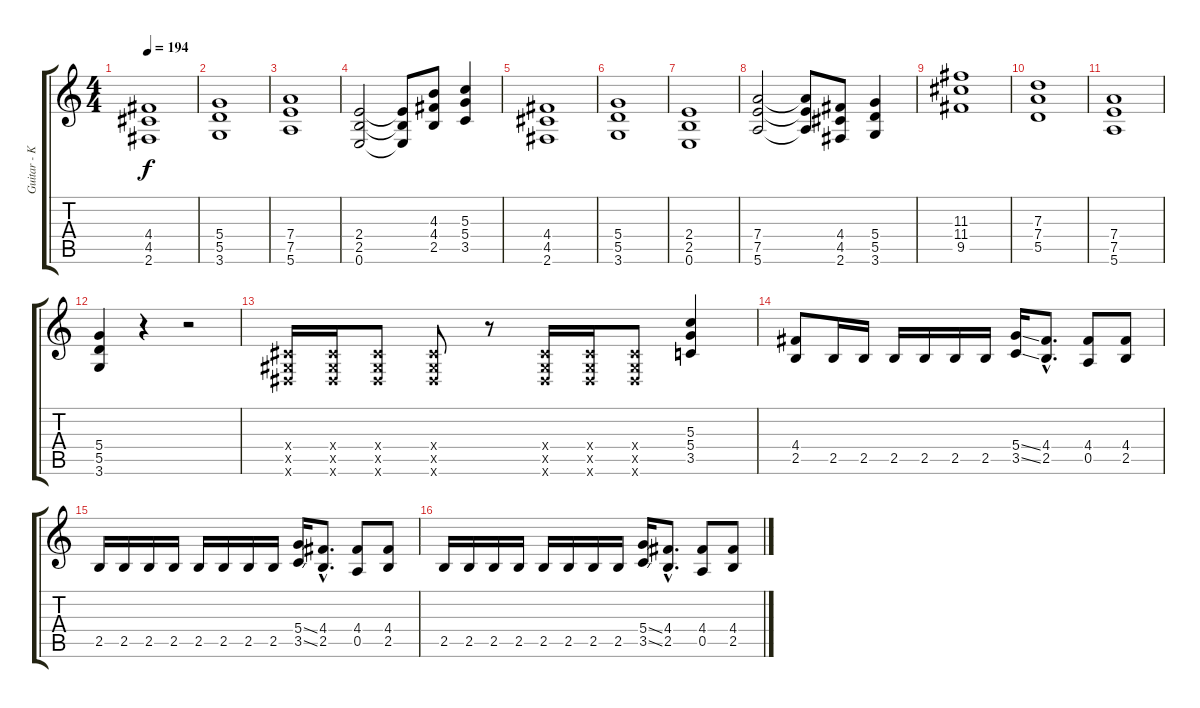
\track ("Guitar - Kirk" "Guitar - K") {instrument distortionguitar}
\staff {score tabs}
\tuning (E4 B3 G3 D3 A2 E2) {hide}
\ts (4 4)
\tempo 194
\clef g2
\ks c
(4.4 4.5 2.6).1{dy f} |
(5.4 5.5 3.6).1 |
(7.4 7.5 5.6).1 |
(2.4 2.5 0.6).2 (2.4{t} 2.5{t} 0.6{t}).8 (4.3 4.4 2.5).8 (5.3 5.4 3.5).4 |
(4.4 4.5 2.6).1 |
(5.4 5.5 3.6).1 |
(2.4 2.5 0.6).1 |
(7.4 7.5 5.6).2 (7.4{t} 7.5{t} 5.6{t}).8 (4.4 4.5 2.6).8 (5.4 5.5 3.6).4 |
(11.3 11.4 9.5).1 |
(7.3 7.4 5.5).1 |
(7.4 7.5 5.6).1 |
(5.4 5.5 3.6).4 r.4 r.2 |
(-1.4{x} -1.5{x} -1.6{x}).16 (-1.4{x} -1.5{x} -1.6{x}).16 (-1.4{x} -1.5{x} -1.6{x}).8 (-1.4{x} -1.5{x} -1.6{x}).8 r.8 (-1.4{x} -1.5{x} -1.6{x}).16 (-1.4{x} -1.5{x} -1.6{x}).16 (-1.4{x} -1.5{x} -1.6{x}).8 (5.3 5.4 3.5).4 |
(4.4 2.5).8 2.5.16 2.5.16 2.5.16 2.5.16 2.5.16 2.5.16 (5.4{ss} 3.5{ss}).16 (4.4{hac} 2.5{hac}).8{d} (4.4 0.5).8 (4.4 2.5).8 |
2.5.16 2.5.16 2.5.16 2.5.16 2.5.16 2.5.16 2.5.16 2.5.16 (5.4{ss} 3.5{ss}).16 (4.4{hac} 2.5{hac}).8{d} (4.4 0.5).8 (4.4 2.5).8 |
2.5.16 2.5.16 2.5.16 2.5.16 2.5.16 2.5.16 2.5.16 2.5.16 (5.4{ss} 3.5{ss}).16 (4.4{hac} 2.5{hac}).8{d} (4.4 0.5).8 (4.4 2.5).8
